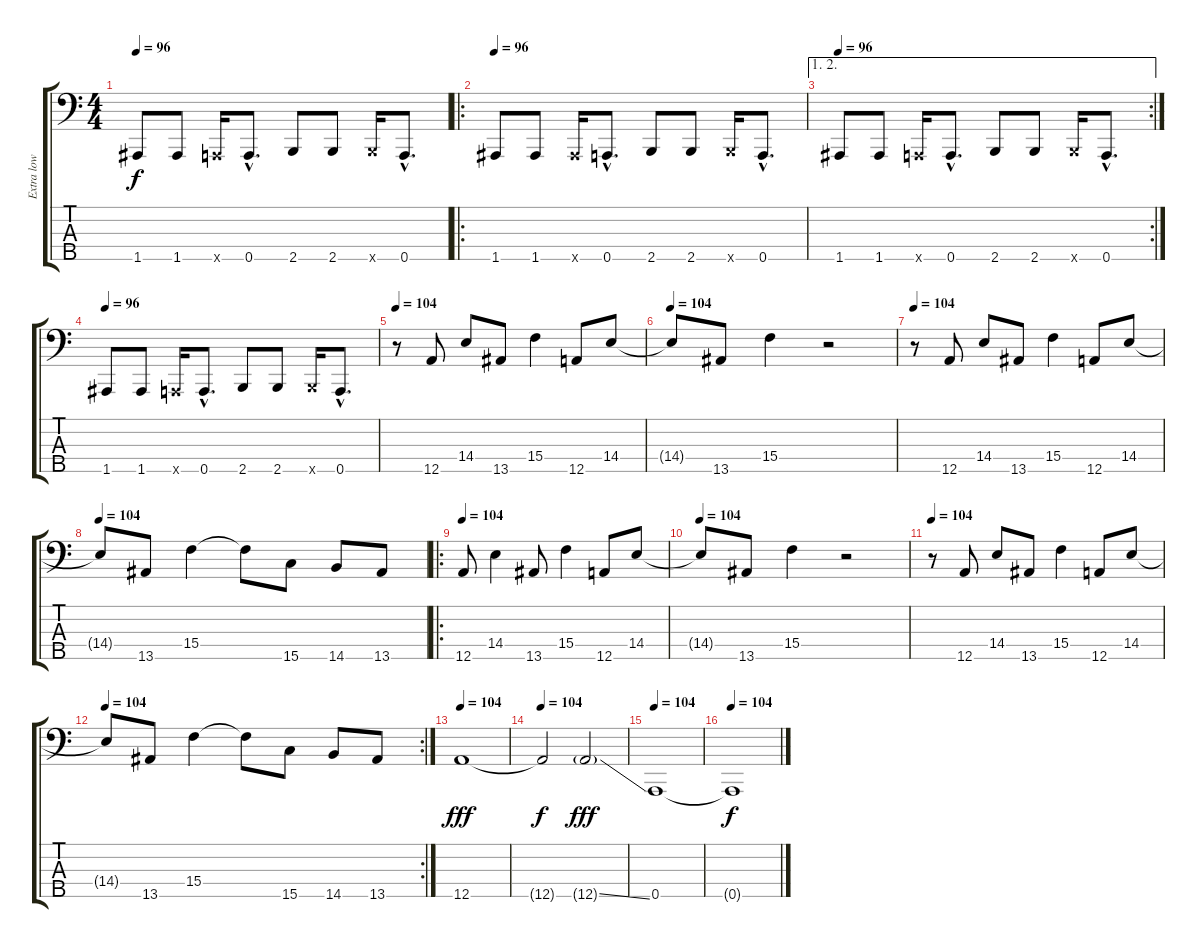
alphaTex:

\track ("Extra low sound" "Extra low ") {instrument electricbassfinger}
\staff {score tabs}
\tuning (F2 C2 G1 D1 A0) {hide}
\ts (4 4)
\tempo 96
\clef f4
\ks c
1.5.8{dy f} 1.5.8 0.5{x}.16 0.5{hac}.8{d} 2.5.8 2.5.8 2.5{x}.16 0.5{hac}.8{d} |
\ro
\tempo 96
1.5.8 1.5.8 1.5{x}.16 0.5{hac}.8{d} 2.5.8 2.5.8 2.5{x}.16 0.5{hac}.8{d} |
\ae (1 2)
\rc 2
\tempo 96
1.5.8 1.5.8 0.5{x}.16 0.5{hac}.8{d} 2.5.8 2.5.8 2.5{x}.16 0.5{hac}.8{d} |
\tempo 96
1.5.8 1.5.8 0.5{x}.16 0.5{hac}.8{d} 2.5.8 2.5.8 2.5{x}.16 0.5{hac}.8{d} |
\tempo 104
r.8{instrument electricbassfinger} 12.5.8 14.4.8 13.5.8 15.4.4 12.5.8 14.4.8 |
\tempo 104
14.4{t}.8{instrument electricbassfinger} 13.5.8 15.4.4 r.2 |
\tempo 104
r.8{instrument electricbassfinger} 12.5.8 14.4.8 13.5.8 15.4.4 12.5.8 14.4.8 |
\tempo 104
14.4{t}.8{instrument electricbassfinger} 13.5.8 15.4.4 15.4{t}.8 15.5.8 14.5.8 13.5.8 |
\ro
\tempo 104
12.5.8{instrument electricbassfinger} 14.4.4 13.5.8 15.4.4 12.5.8 14.4.8 |
\tempo 104
14.4{t}.8{instrument electricbassfinger} 13.5.8 15.4.4 r.2 |
\tempo 104
r.8{instrument electricbassfinger} 12.5.8 14.4.8 13.5.8 15.4.4 12.5.8 14.4.8 |
\rc 2
\tempo 104
14.4{t}.8{instrument electricbassfinger} 13.5.8 15.4.4 15.4{t}.8 15.5.8 14.5.8 13.5.8 |
\tempo 104
12.5.1{dy fff instrument electricbassfinger} |
\tempo 104
12.5{t}.2{dy f} 12.5{ss g}.2{dy fff} |
\tempo 104
0.5.1 |
\tempo 104
0.5{t}.1{dy f}
